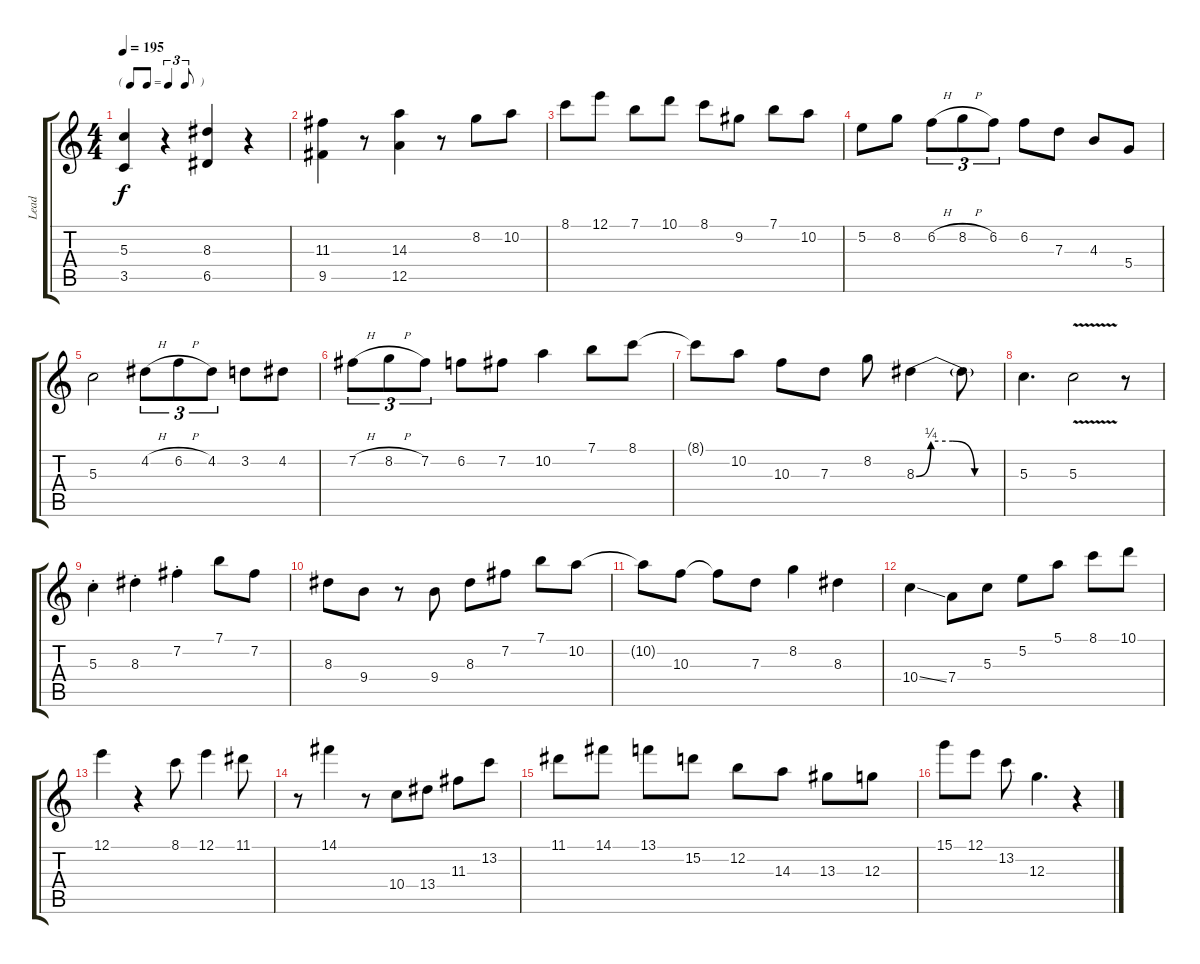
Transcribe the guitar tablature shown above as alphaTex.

\track ("Lead" "Lead") {instrument acousticguitarsteel}
\staff {score tabs}
\tuning (E4 B3 G3 D3 A2 E2) {hide}
\ts (4 4)
\tf triplet8th
\tempo 195
\clef g2
\ks c
(5.3 3.5).4{dy f instrument acousticguitarsteel} r.4 (8.3 6.5).4 r.4 |
(11.3 9.5).4 r.8 (14.3 12.5).4 r.8 8.2.8 10.2.8 |
8.1.8 12.1.8 7.1.8 10.1.8 8.1.8 9.2.8 7.1.8 10.2.8 |
5.2.8 8.2.8 6.2{h}.8{tu (3 2)} 8.2{h}.8{tu (3 2)} 6.2.8{tu (3 2)} 6.2.8 7.3.8 4.3.8 5.4.8 |
5.3.2 4.2{h}.8{tu (3 2)} 6.2{h}.8{tu (3 2)} 4.2.8{tu (3 2)} 3.2.8 4.2.8 |
7.2{h}.8{tu (3 2)} 8.2{h}.8{tu (3 2)} 7.2.8{tu (3 2)} 6.2.8 7.2.8 10.2.4 7.1.8 8.1.8 |
8.1{t}.8 10.2.8 10.3.8 7.3.8 8.2.8 8.3{be (custom 0 0 10 1 25 1 40 0 60 0)}.4 8.3{t}.8 |
5.3.4{d} 5.3{v}.2 r.8 |
5.3{st}.4 8.3{st}.4 7.2{st}.4 7.1.8 7.2.8 |
8.3.8 9.4.8 r.8 9.4.8 8.3.8 7.2.8 7.1.8 10.2.8 |
10.2{t}.8 10.3.8 10.3{t}.8 7.3.8 8.2.4 8.3.4 |
10.4{ss}.4 7.4.8 5.3.8 5.2.8 5.1.8 8.1.8 10.1.8 |
12.1.4 r.4 8.1.8 12.1.4 11.1.8 |
r.8 14.1.4 r.8 10.4.8 13.4.8 11.3.8 13.2.8 |
11.1.8 14.1.8 13.1.8 15.2.8 12.2.8 14.3.8 13.3.8 12.3.8 |
15.1.8 12.1.8 13.2.8 12.3.4{d} r.4
